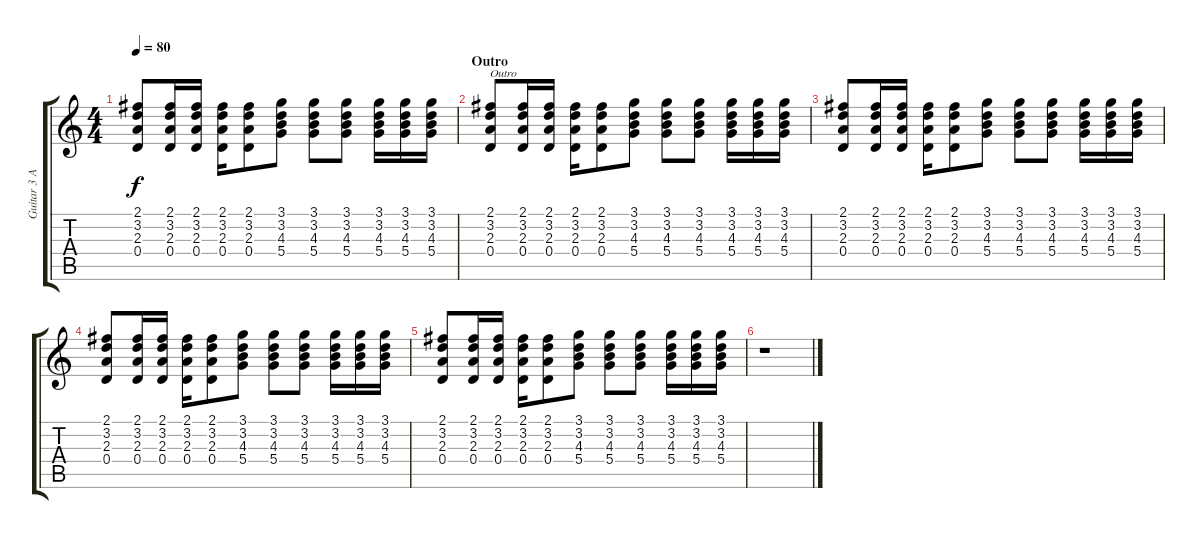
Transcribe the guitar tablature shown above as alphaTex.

\track ("Guitar 3 Acoustic" "Guitar 3 A") {instrument acousticguitarsteel}
\staff {score tabs}
\tuning (E4 B3 G3 D3 A2 D2) {hide}
\ts (4 4)
\tempo 80
\clef g2
\ks c
(2.1 3.2 2.3 0.4).8{dy f} (2.1 3.2 2.3 0.4).16 (2.1 3.2 2.3 0.4).16 (2.1 3.2 2.3 0.4).16 (2.1 3.2 2.3 0.4).8 (3.1 3.2 4.3 5.4).8 (3.1 3.2 4.3 5.4).8 (3.1 3.2 4.3 5.4).8 (3.1 3.2 4.3 5.4).16 (3.1 3.2 4.3 5.4).16 (3.1 3.2 4.3 5.4).16 |
\section ("" "Outro")
(2.1 3.2 2.3 0.4).8{txt "Outro"} (2.1 3.2 2.3 0.4).16 (2.1 3.2 2.3 0.4).16 (2.1 3.2 2.3 0.4).16 (2.1 3.2 2.3 0.4).8 (3.1 3.2 4.3 5.4).8 (3.1 3.2 4.3 5.4).8 (3.1 3.2 4.3 5.4).8 (3.1 3.2 4.3 5.4).16 (3.1 3.2 4.3 5.4).16 (3.1 3.2 4.3 5.4).16 |
(2.1 3.2 2.3 0.4).8 (2.1 3.2 2.3 0.4).16 (2.1 3.2 2.3 0.4).16 (2.1 3.2 2.3 0.4).16 (2.1 3.2 2.3 0.4).8 (3.1 3.2 4.3 5.4).8 (3.1 3.2 4.3 5.4).8 (3.1 3.2 4.3 5.4).8 (3.1 3.2 4.3 5.4).16 (3.1 3.2 4.3 5.4).16 (3.1 3.2 4.3 5.4).16 |
(2.1 3.2 2.3 0.4).8 (2.1 3.2 2.3 0.4).16 (2.1 3.2 2.3 0.4).16 (2.1 3.2 2.3 0.4).16 (2.1 3.2 2.3 0.4).8 (3.1 3.2 4.3 5.4).8 (3.1 3.2 4.3 5.4).8 (3.1 3.2 4.3 5.4).8 (3.1 3.2 4.3 5.4).16 (3.1 3.2 4.3 5.4).16 (3.1 3.2 4.3 5.4).16 |
(2.1 3.2 2.3 0.4).8 (2.1 3.2 2.3 0.4).16 (2.1 3.2 2.3 0.4).16 (2.1 3.2 2.3 0.4).16 (2.1 3.2 2.3 0.4).8 (3.1 3.2 4.3 5.4).8 (3.1 3.2 4.3 5.4).8 (3.1 3.2 4.3 5.4).8 (3.1 3.2 4.3 5.4).16 (3.1 3.2 4.3 5.4).16 (3.1 3.2 4.3 5.4).16 |
r.1
